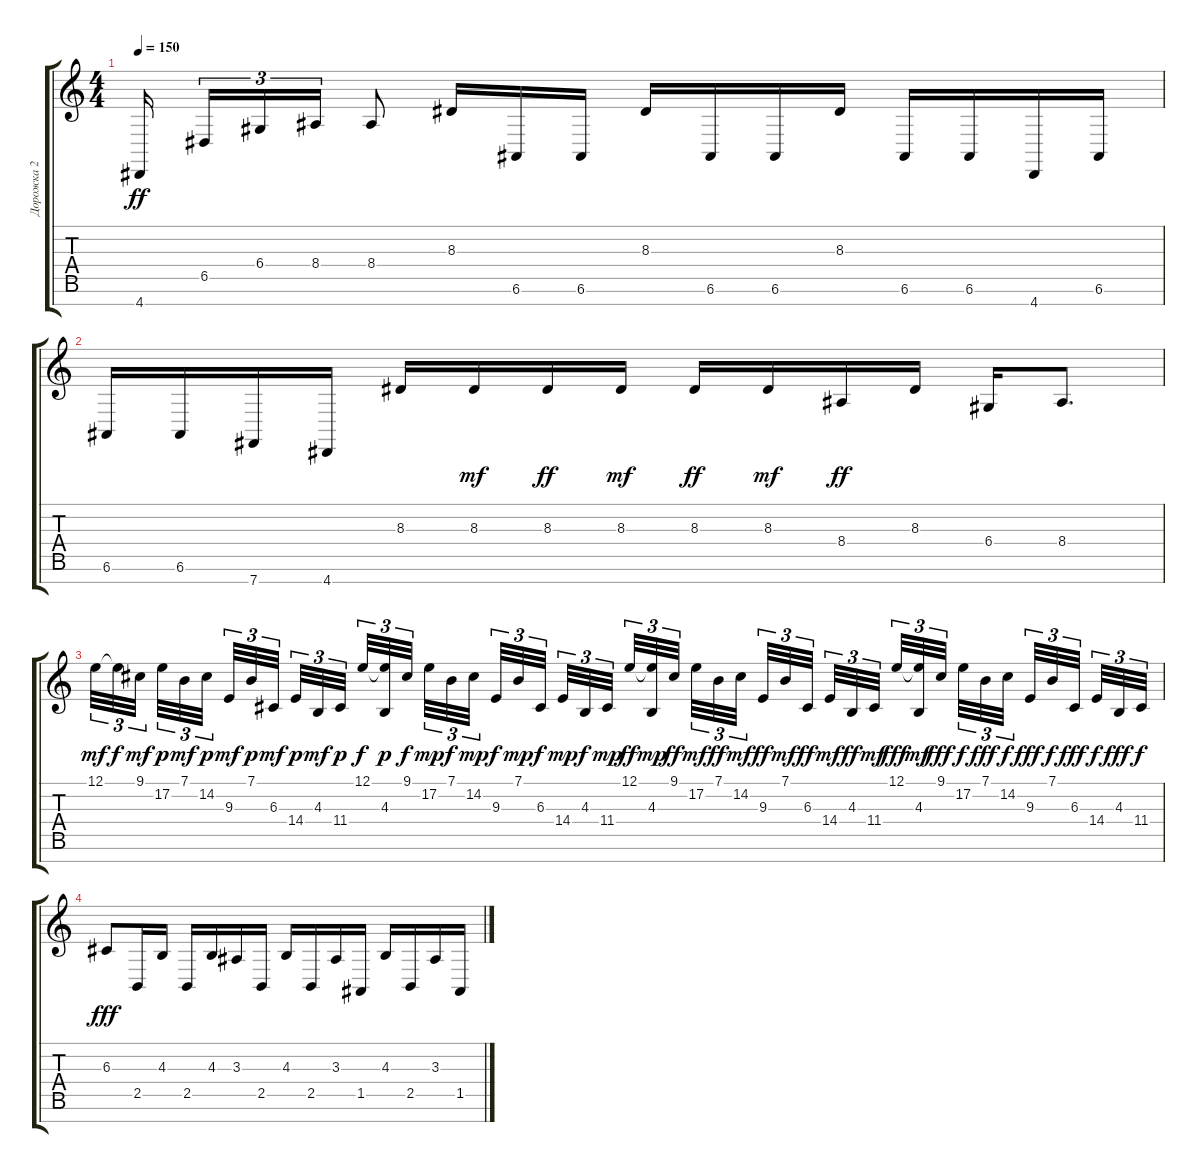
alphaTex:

\track ("Дорожка 2" "Дорожка 2") {instrument lead1square}
\staff {score tabs}
\tuning (E4 B3 G3 D3 A2 E2 B1) {hide}
\ts (4 4)
\tempo 150
\clef g2
\ks c
4.7.16{dy ff beam splitsecondary} 6.5.16{tu (3 2)} 6.4.16{tu (3 2)} 8.4.16{tu (3 2)} 8.4.8 8.3.16 6.6.16 6.6.16 8.3.16 6.6.16 6.6.16 8.3.16 6.6.16 6.6.16 4.7.16 6.6.16 |
6.6.16 6.6.16 7.7.16 4.7.16 8.3.16 8.3.16{dy mf} 8.3.16{dy ff} 8.3.16{dy mf} 8.3.16{dy ff} 8.3.16{dy mf} 8.4.16{dy ff} 8.3.16 6.4.16 8.4.8{d} |
12.1.32{tu (3 2) dy mf} 12.1{t}.32{tu (3 2) dy f} 9.1.32{tu (3 2) dy mf beam splitsecondary} 17.2.32{tu (3 2) dy p} 7.1.32{tu (3 2) dy mf} 14.2.32{tu (3 2) dy p beam splitsecondary} 9.3.32{tu (3 2) dy mf} 7.1.32{tu (3 2) dy p} 6.3.32{tu (3 2) dy mf beam splitsecondary} 14.4.32{tu (3 2) dy p} 4.3.32{tu (3 2) dy mf} 11.4.32{tu (3 2) dy p} 12.1.32{tu (3 2) dy f} (12.1{t} 4.3).32{tu (3 2) dy p} 9.1.32{tu (3 2) dy f beam splitsecondary} 17.2.32{tu (3 2) dy mp} 7.1.32{tu (3 2) dy f} 14.2.32{tu (3 2) dy mp beam splitsecondary} 9.3.32{tu (3 2) dy f} 7.1.32{tu (3 2) dy mp} 6.3.32{tu (3 2) dy f beam splitsecondary} 14.4.32{tu (3 2) dy mp} 4.3.32{tu (3 2) dy f} 11.4.32{tu (3 2) dy mp} 12.1.32{tu (3 2) dy ff} (12.1{t} 4.3).32{tu (3 2) dy mp} 9.1.32{tu (3 2) dy ff beam splitsecondary} 17.2.32{tu (3 2) dy mf} 7.1.32{tu (3 2) dy ff} 14.2.32{tu (3 2) dy mf beam splitsecondary} 9.3.32{tu (3 2) dy ff} 7.1.32{tu (3 2) dy mf} 6.3.32{tu (3 2) dy ff beam splitsecondary} 14.4.32{tu (3 2) dy mf} 4.3.32{tu (3 2) dy ff} 11.4.32{tu (3 2) dy mf} 12.1.32{tu (3 2) dy fff} (12.1{t} 4.3).32{tu (3 2) dy mf} 9.1.32{tu (3 2) dy fff beam splitsecondary} 17.2.32{tu (3 2) dy f} 7.1.32{tu (3 2) dy fff} 14.2.32{tu (3 2) dy f beam splitsecondary} 9.3.32{tu (3 2) dy fff} 7.1.32{tu (3 2) dy f} 6.3.32{tu (3 2) dy fff beam splitsecondary} 14.4.32{tu (3 2) dy f} 4.3.32{tu (3 2) dy fff} 11.4.32{tu (3 2) dy f} |
6.3.8{dy fff} 2.5.16 4.3.16 2.5.16 4.3.16 3.3.16 2.5.16 4.3.16 2.5.16 3.3.16 1.5.16 4.3.16 2.5.16 3.3.16 1.5.16
